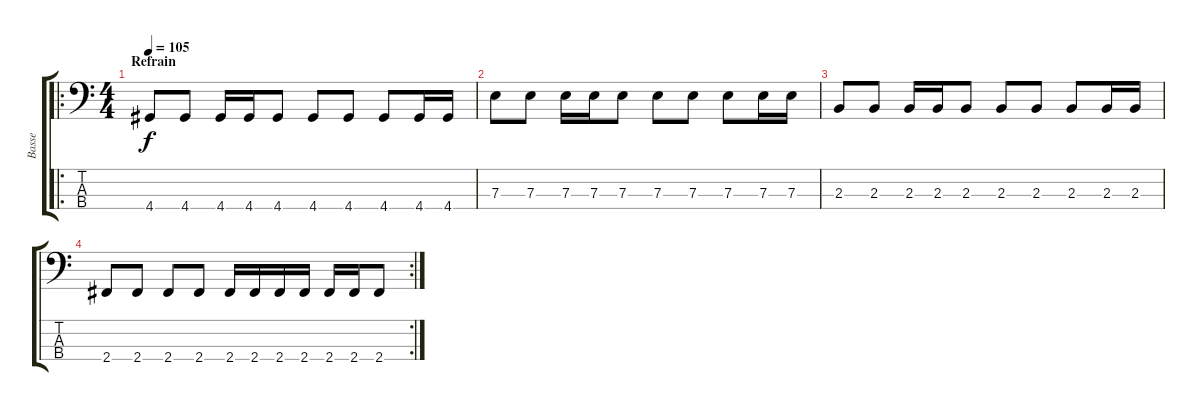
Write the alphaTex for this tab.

\track ("Basse" "Basse") {instrument electricbassfinger}
\staff {score tabs}
\tuning (G2 D2 A1 E1) {hide}
\ro
\ts (4 4)
\section ("" "Refrain")
\tempo 105
\clef f4
\ks c
4.4.8{dy f} 4.4.8 4.4.16 4.4.16 4.4.8 4.4.8 4.4.8 4.4.8 4.4.16 4.4.16 |
7.3.8 7.3.8 7.3.16 7.3.16 7.3.8 7.3.8 7.3.8 7.3.8 7.3.16 7.3.16 |
2.3.8 2.3.8 2.3.16 2.3.16 2.3.8 2.3.8 2.3.8 2.3.8 2.3.16 2.3.16 |
\rc 2
2.4.8 2.4.8 2.4.8 2.4.8 2.4.16 2.4.16 2.4.16 2.4.16 2.4.16 2.4.16 2.4.8
